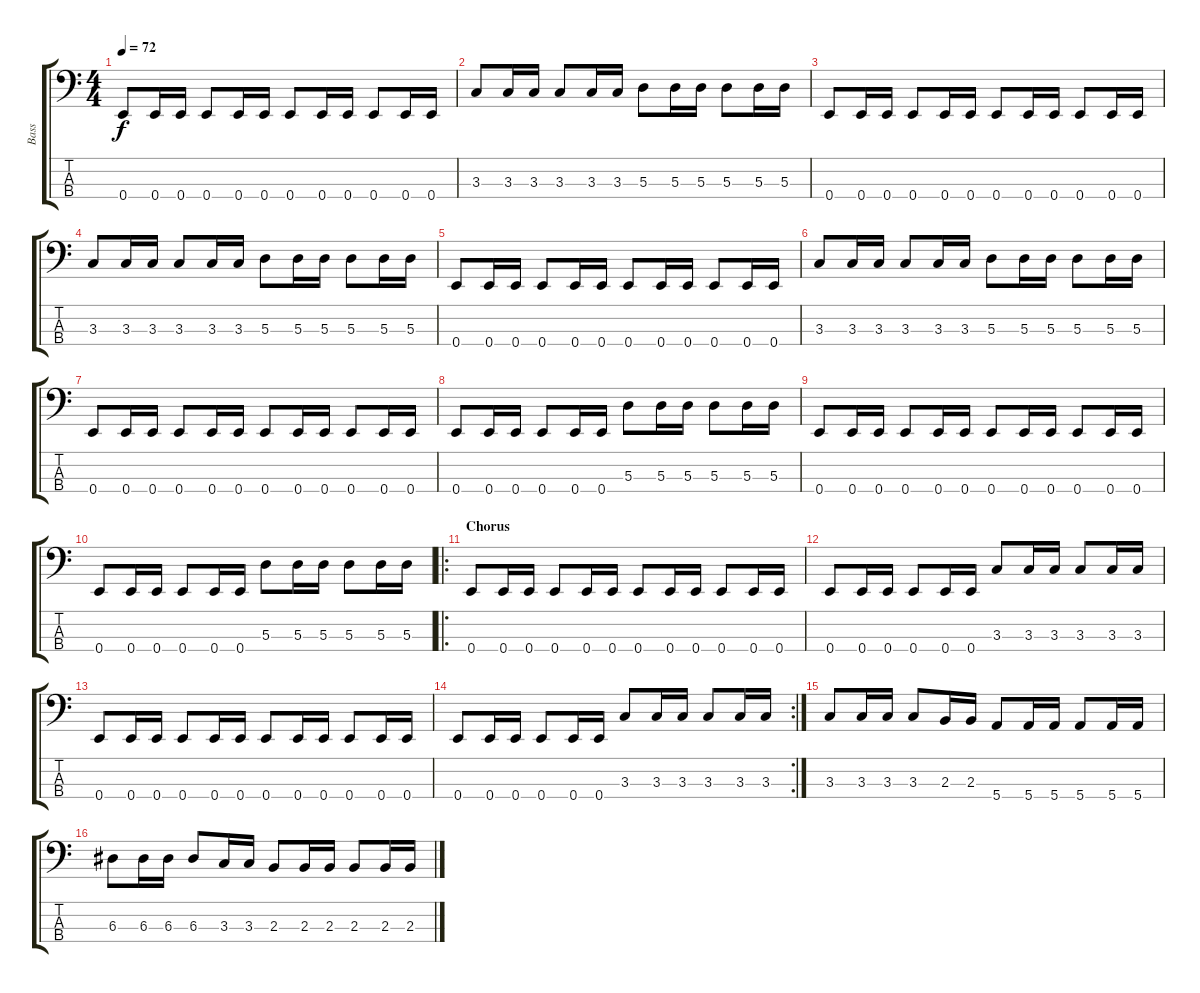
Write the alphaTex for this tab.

\track ("Bass" "Bass") {instrument electricbassfinger}
\staff {score tabs}
\tuning (G2 D2 A1 E1) {hide}
\ts (4 4)
\tempo 72
\clef f4
\ks c
0.4.8{dy f} 0.4.16 0.4.16 0.4.8 0.4.16 0.4.16 0.4.8 0.4.16 0.4.16 0.4.8 0.4.16 0.4.16 |
3.3.8 3.3.16 3.3.16 3.3.8 3.3.16 3.3.16 5.3.8 5.3.16 5.3.16 5.3.8 5.3.16 5.3.16 |
0.4.8 0.4.16 0.4.16 0.4.8 0.4.16 0.4.16 0.4.8 0.4.16 0.4.16 0.4.8 0.4.16 0.4.16 |
3.3.8 3.3.16 3.3.16 3.3.8 3.3.16 3.3.16 5.3.8 5.3.16 5.3.16 5.3.8 5.3.16 5.3.16 |
0.4.8 0.4.16 0.4.16 0.4.8 0.4.16 0.4.16 0.4.8 0.4.16 0.4.16 0.4.8 0.4.16 0.4.16 |
3.3.8 3.3.16 3.3.16 3.3.8 3.3.16 3.3.16 5.3.8 5.3.16 5.3.16 5.3.8 5.3.16 5.3.16 |
0.4.8 0.4.16 0.4.16 0.4.8 0.4.16 0.4.16 0.4.8 0.4.16 0.4.16 0.4.8 0.4.16 0.4.16 |
0.4.8 0.4.16 0.4.16 0.4.8 0.4.16 0.4.16 5.3.8 5.3.16 5.3.16 5.3.8 5.3.16 5.3.16 |
0.4.8 0.4.16 0.4.16 0.4.8 0.4.16 0.4.16 0.4.8 0.4.16 0.4.16 0.4.8 0.4.16 0.4.16 |
0.4.8 0.4.16 0.4.16 0.4.8 0.4.16 0.4.16 5.3.8 5.3.16 5.3.16 5.3.8 5.3.16 5.3.16 |
\ro
\section ("" "Chorus")
0.4.8 0.4.16 0.4.16 0.4.8 0.4.16 0.4.16 0.4.8 0.4.16 0.4.16 0.4.8 0.4.16 0.4.16 |
0.4.8 0.4.16 0.4.16 0.4.8 0.4.16 0.4.16 3.3.8 3.3.16 3.3.16 3.3.8 3.3.16 3.3.16 |
0.4.8 0.4.16 0.4.16 0.4.8 0.4.16 0.4.16 0.4.8 0.4.16 0.4.16 0.4.8 0.4.16 0.4.16 |
\rc 2
0.4.8 0.4.16 0.4.16 0.4.8 0.4.16 0.4.16 3.3.8 3.3.16 3.3.16 3.3.8 3.3.16 3.3.16 |
3.3.8 3.3.16 3.3.16 3.3.8 2.3.16 2.3.16 5.4.8 5.4.16 5.4.16 5.4.8 5.4.16 5.4.16 |
6.3.8 6.3.16 6.3.16 6.3.8 3.3.16 3.3.16 2.3.8 2.3.16 2.3.16 2.3.8 2.3.16 2.3.16
